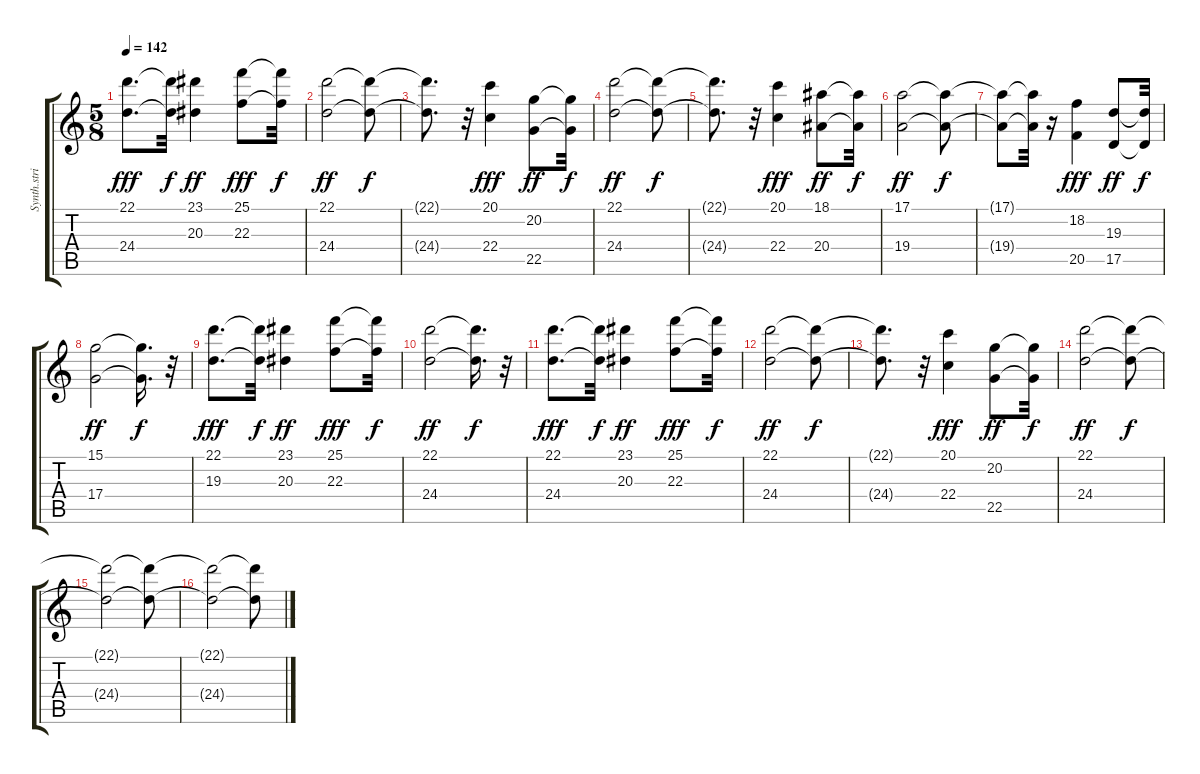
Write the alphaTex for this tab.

\track ("Synth.strings                       " "Synth.stri") {instrument synthstrings1}
\staff {score tabs}
\tuning (E4 B3 G3 D3 A2 E2) {hide}
\ts (5 8)
\tempo 142
\clef g2
\ks c
(22.1 24.4).8{d dy fff} (22.1{t} 24.4{t}).32{dy f} (23.1 20.3).4{dy ff} (25.1 22.3).8{dy fff} (25.1{t} 22.3{t}).32{dy f} |
(22.1 24.4).2{dy ff} (22.1{t} 24.4{t}).8{dy f} |
(22.1{t} 24.4{t}).8{d} r.32 (20.1 22.4).4{dy fff} (20.2 22.5).8{dy ff} (20.2{t} 22.5{t}).32{dy f} |
(22.1 24.4).2{dy ff} (22.1{t} 24.4{t}).8{dy f} |
(22.1{t} 24.4{t}).8{d} r.32 (20.1 22.4).4{dy fff} (18.1 20.4).8{dy ff} (18.1{t} 20.4{t}).32{dy f} |
(17.1 19.4).2{dy ff} (17.1{t} 19.4{t}).8{dy f} |
(17.1{t} 19.4{t}).8 (17.1{t} 19.4{t}).32 r.16 (18.2 20.5).4{dy fff} (19.3 17.5).8{dy ff} (19.3{t} 17.5{t}).32{dy f} |
(15.1 17.4).2{dy ff} (15.1{t} 17.4{t}).16{d dy f} r.32 |
(22.1 19.3).8{d dy fff} (22.1{t} 19.3{t}).32{dy f} (23.1 20.3).4{dy ff} (25.1 22.3).8{dy fff} (25.1{t} 22.3{t}).32{dy f} |
(22.1 24.4).2{dy ff} (22.1{t} 24.4{t}).16{d dy f} r.32 |
(22.1 24.4).8{d dy fff} (22.1{t} 24.4{t}).32{dy f} (23.1 20.3).4{dy ff} (25.1 22.3).8{dy fff} (25.1{t} 22.3{t}).32{dy f} |
(22.1 24.4).2{dy ff} (22.1{t} 24.4{t}).8{dy f} |
(22.1{t} 24.4{t}).8{d} r.32 (20.1 22.4).4{dy fff} (20.2 22.5).8{dy ff} (20.2{t} 22.5{t}).32{dy f} |
(22.1 24.4).2{dy ff} (22.1{t} 24.4{t}).8{dy f} |
(22.1{t} 24.4{t}).2 (22.1{t} 24.4{t}).8 |
(22.1{t} 24.4{t}).2 (22.1{t} 24.4{t}).8
